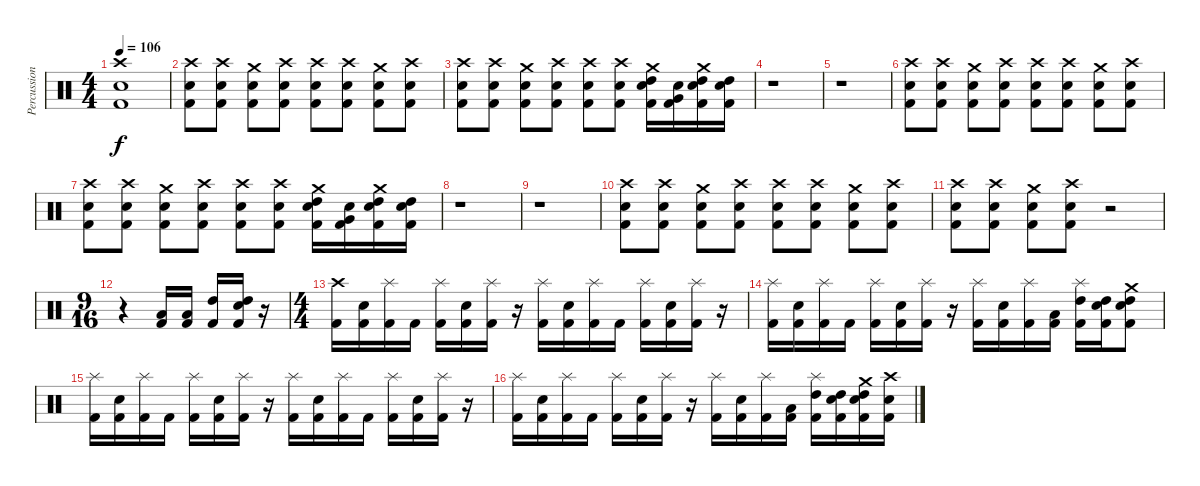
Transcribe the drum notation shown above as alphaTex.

\track ("Percussion" "Percussion") {instrument percussion}
\staff {score}
\articulation defaults
\ts (4 4)
\tempo 106
\clef neutral
\ks c
("Crash high (hit)" "Electric Snare (hit)" "Kick (hit) 2").1{dy f} |
("Crash high (hit)" "Electric Snare (hit)" "Kick (hit) 2").8 ("Crash high (hit)" "Electric Snare (hit)" "Kick (hit) 2").8 ("Crash medium (hit)" "Electric Snare (hit)" "Kick (hit) 2").8 ("Crash high (hit)" "Electric Snare (hit)" "Kick (hit) 2").8 ("Crash high (hit)" "Electric Snare (hit)" "Kick (hit) 2").8 ("Crash high (hit)" "Electric Snare (hit)" "Kick (hit) 2").8 ("Crash medium (hit)" "Electric Snare (hit)" "Kick (hit) 2").8 ("Crash high (hit)" "Electric Snare (hit)" "Kick (hit) 2").8 |
("Crash high (hit)" "Electric Snare (hit)" "Kick (hit) 2").8 ("Crash high (hit)" "Electric Snare (hit)" "Kick (hit) 2").8 ("Crash medium (hit)" "Electric Snare (hit)" "Kick (hit) 2").8 ("Crash high (hit)" "Electric Snare (hit)" "Kick (hit) 2").8 ("Crash high (hit)" "Electric Snare (hit)" "Kick (hit) 2").8 ("Crash high (hit)" "Electric Snare (hit)" "Kick (hit) 2").8 ("Crash medium (hit)" "High Tom (hit)" "Electric Snare (hit)" "Kick (hit) 2").16 ("Very Low Tom (hit)" "Electric Snare (hit)" "Kick (hit) 2").16 ("Crash medium (hit)" "High Tom (hit)" "Electric Snare (hit)" "Kick (hit) 2").16 ("High Tom (hit)" "Electric Snare (hit)" "Kick (hit) 2").16 |
r.1 |
r.1 |
("Crash high (hit)" "Electric Snare (hit)" "Kick (hit) 2").8 ("Crash high (hit)" "Electric Snare (hit)" "Kick (hit) 2").8 ("Crash medium (hit)" "Electric Snare (hit)" "Kick (hit) 2").8 ("Crash high (hit)" "Electric Snare (hit)" "Kick (hit) 2").8 ("Crash high (hit)" "Electric Snare (hit)" "Kick (hit) 2").8 ("Crash high (hit)" "Electric Snare (hit)" "Kick (hit) 2").8 ("Crash medium (hit)" "Electric Snare (hit)" "Kick (hit) 2").8 ("Crash high (hit)" "Electric Snare (hit)" "Kick (hit) 2").8 |
("Crash high (hit)" "Electric Snare (hit)" "Kick (hit) 2").8 ("Crash high (hit)" "Electric Snare (hit)" "Kick (hit) 2").8 ("Crash medium (hit)" "Electric Snare (hit)" "Kick (hit) 2").8 ("Crash high (hit)" "Electric Snare (hit)" "Kick (hit) 2").8 ("Crash high (hit)" "Electric Snare (hit)" "Kick (hit) 2").8 ("Crash high (hit)" "Electric Snare (hit)" "Kick (hit) 2").8 ("Crash medium (hit)" "High Tom (hit)" "Electric Snare (hit)" "Kick (hit) 2").16 ("Very Low Tom (hit)" "Electric Snare (hit)" "Kick (hit) 2").16 ("Crash medium (hit)" "High Tom (hit)" "Electric Snare (hit)" "Kick (hit) 2").16 ("High Tom (hit)" "Electric Snare (hit)" "Kick (hit) 2").16 |
r.1 |
r.1 |
("Crash high (hit)" "Electric Snare (hit)" "Kick (hit) 2").8 ("Crash high (hit)" "Electric Snare (hit)" "Kick (hit) 2").8 ("Crash medium (hit)" "Electric Snare (hit)" "Kick (hit) 2").8 ("Crash high (hit)" "Electric Snare (hit)" "Kick (hit) 2").8 ("Crash high (hit)" "Electric Snare (hit)" "Kick (hit) 2").8 ("Crash high (hit)" "Electric Snare (hit)" "Kick (hit) 2").8 ("Crash medium (hit)" "Electric Snare (hit)" "Kick (hit) 2").8 ("Crash high (hit)" "Electric Snare (hit)" "Kick (hit) 2").8 |
("Crash high (hit)" "Electric Snare (hit)" "Kick (hit) 2").8 ("Crash high (hit)" "Electric Snare (hit)" "Kick (hit) 2").8 ("Crash medium (hit)" "Electric Snare (hit)" "Kick (hit) 2").8 ("Crash high (hit)" "Electric Snare (hit)" "Kick (hit) 2").8 r.2 |
\ts (9 16)
r.4 ("Low Tom (hit)" "Kick (hit) 2").16 ("Low Tom (hit)" "Kick (hit) 2").16 ("High Tom (hit)" "Kick (hit) 2").16 ("Electric Snare (hit)" "High Tom (hit)" "Kick (hit) 2").16 r.16 |
\ts (4 4)
("Crash high (hit)" "Kick (hit) 2").16 ("Electric Snare (hit)" "Kick (hit) 2").16 ("Splash (hit)" "Kick (hit) 2").16 "Kick (hit) 2".16 ("Splash (hit)" "Kick (hit) 2").16 ("Electric Snare (hit)" "Kick (hit) 2").16 ("Splash (hit)" "Kick (hit) 2").16 r.16 ("Splash (hit)" "Kick (hit) 2").16 ("Electric Snare (hit)" "Kick (hit) 2").16 ("Splash (hit)" "Kick (hit) 2").16 "Kick (hit) 2".16 ("Splash (hit)" "Kick (hit) 2").16 ("Electric Snare (hit)" "Kick (hit) 2").16 ("Splash (hit)" "Kick (hit) 2").16 r.16 |
("Splash (hit)" "Kick (hit) 2").16 ("Electric Snare (hit)" "Kick (hit) 2").16 ("Splash (hit)" "Kick (hit) 2").16 "Kick (hit) 2".16 ("Splash (hit)" "Kick (hit) 2").16 ("Electric Snare (hit)" "Kick (hit) 2").16 ("Splash (hit)" "Kick (hit) 2").16 r.16 ("Splash (hit)" "Kick (hit) 2").16 ("Electric Snare (hit)" "Kick (hit) 2").16 ("Splash (hit)" "Kick (hit) 2").16 ("Low Tom (hit)" "Kick (hit) 2").16 ("Splash (hit)" "High Tom (hit)" "Kick (hit) 2").16 ("Electric Snare (hit)" "High Tom (hit)" "Kick (hit) 2").16 ("Crash medium (hit)" "Electric Snare (hit)" "High Tom (hit)" "Kick (hit) 2").8 |
("Splash (hit)" "Kick (hit) 2").16 ("Electric Snare (hit)" "Kick (hit) 2").16 ("Splash (hit)" "Kick (hit) 2").16 "Kick (hit) 2".16 ("Splash (hit)" "Kick (hit) 2").16 ("Electric Snare (hit)" "Kick (hit) 2").16 ("Splash (hit)" "Kick (hit) 2").16 r.16 ("Splash (hit)" "Kick (hit) 2").16 ("Electric Snare (hit)" "Kick (hit) 2").16 ("Splash (hit)" "Kick (hit) 2").16 "Kick (hit) 2".16 ("Splash (hit)" "Kick (hit) 2").16 ("Electric Snare (hit)" "Kick (hit) 2").16 ("Splash (hit)" "Kick (hit) 2").16 r.16 |
("Splash (hit)" "Kick (hit) 2").16 ("Electric Snare (hit)" "Kick (hit) 2").16 ("Splash (hit)" "Kick (hit) 2").16 "Kick (hit) 2".16 ("Splash (hit)" "Kick (hit) 2").16 ("Electric Snare (hit)" "Kick (hit) 2").16 ("Splash (hit)" "Kick (hit) 2").16 r.16 ("Splash (hit)" "Kick (hit) 2").16 ("Electric Snare (hit)" "Kick (hit) 2").16 ("Splash (hit)" "Kick (hit) 2").16 ("Low Tom (hit)" "Kick (hit) 2").16 ("Splash (hit)" "High Tom (hit)" "Kick (hit) 2").16 ("Electric Snare (hit)" "High Tom (hit)" "Kick (hit) 2").16 ("Crash medium (hit)" "Electric Snare (hit)" "High Tom (hit)" "Kick (hit) 2").16 ("Crash high (hit)" "Snare (hit) 2" "Kick (hit) 2").16
